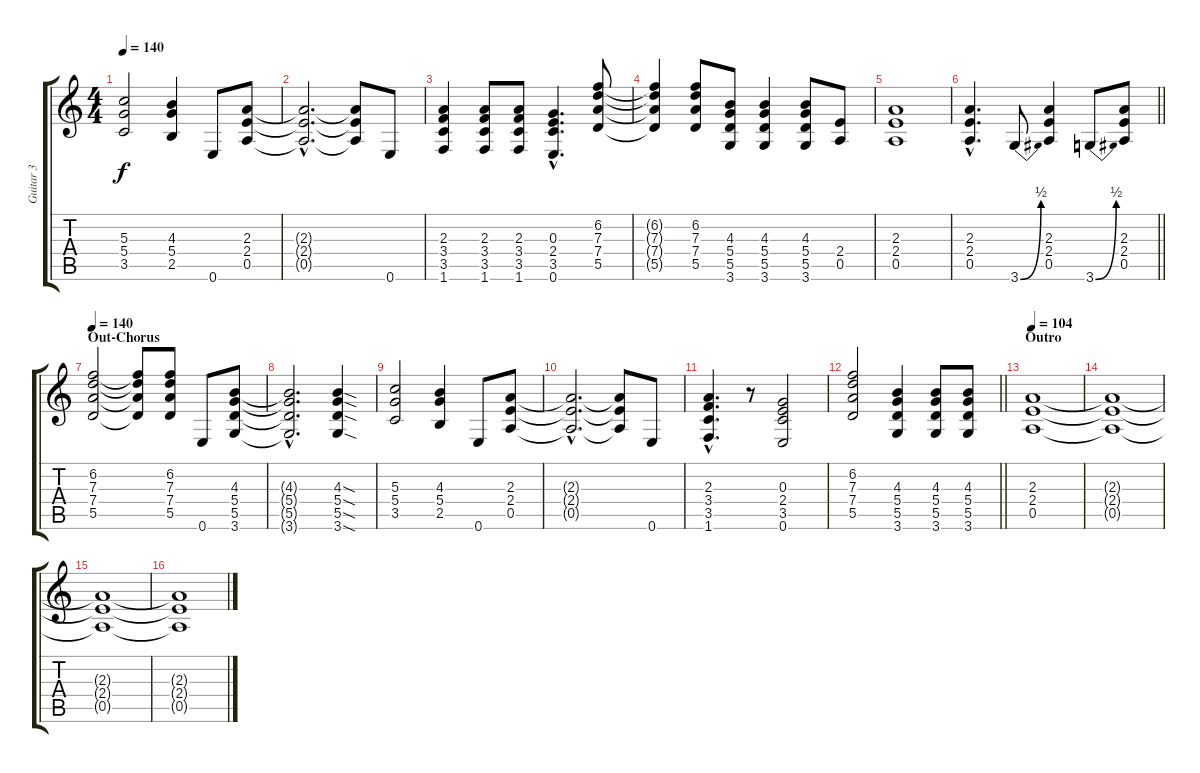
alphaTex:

\track ("Guitar 3" "Guitar 3") {instrument overdrivenguitar}
\staff {score tabs}
\tuning (E4 B3 G3 D3 A2 E2) {hide}
\ts (4 4)
\tempo 140
\clef g2
\ks c
(5.3 5.4 3.5).2{dy f} (4.3 5.4 2.5).4 0.6.8 (2.3 2.4 0.5).8 |
(2.3{hac t} 2.4{hac t} 0.5{hac t}).2{d} (2.3{t} 2.4{t} 0.5{t}).8 0.6.8 |
(2.3 3.4 3.5 1.6).4 (2.3 3.4 3.5 1.6).8 (2.3 3.4 3.5 1.6).8 (0.3{hac} 2.4{hac} 3.5{hac} 0.6{hac}).4{d} (6.2 7.3 7.4 5.5).8 |
(6.2{t} 7.3{t} 7.4{t} 5.5{t}).4 (6.2 7.3 7.4 5.5).8 (4.3 5.4 5.5 3.6).8 (4.3 5.4 5.5 3.6).4 (4.3 5.4 5.5 3.6).8 (2.4 0.5).8 |
(2.3 2.4 0.5).1 |
\barLineRight lightlight
(2.3{hac} 2.4{hac} 0.5{hac}).4{d} 3.6{be (bend 0 0 60 2)}.8 (2.3 2.4 0.5).4 3.6{be (bend 0 0 60 2)}.8 (2.3 2.4 0.5).8 |
\section ("" "Out-Chorus")
\tempo 140
(6.2 7.3 7.4 5.5).2 (6.2{t} 7.3{t} 7.4{t} 5.5{t}).8 (6.2 7.3 7.4 5.5).8 0.6.8 (4.3 5.4 5.5 3.6).8 |
(4.3{hac t} 5.4{hac t} 5.5{hac t} 3.6{hac t}).2{d} (4.3{sod} 5.4{sod} 5.5{sod} 3.6{sod}).4 |
(5.3 5.4 3.5).2 (4.3 5.4 2.5).4 0.6.8 (2.3 2.4 0.5).8 |
(2.3{hac t} 2.4{hac t} 0.5{hac t}).2{d} (2.3{t} 2.4{t} 0.5{t}).8 0.6.8 |
(2.3{hac} 3.4{hac} 3.5{hac} 1.6{hac}).4{d} r.8 (0.3 2.4 3.5 0.6).2 |
\barLineRight lightlight
(6.2 7.3 7.4 5.5).2 (4.3 5.4 5.5 3.6).4 (4.3 5.4 5.5 3.6).8 (4.3 5.4 5.5 3.6).8 |
\section ("" "Outro")
\tempo 104
(2.3 2.4 0.5).1 |
(2.3{t} 2.4{t} 0.5{t}).1 |
(2.3{t} 2.4{t} 0.5{t}).1 |
(2.3{t} 2.4{t} 0.5{t}).1
